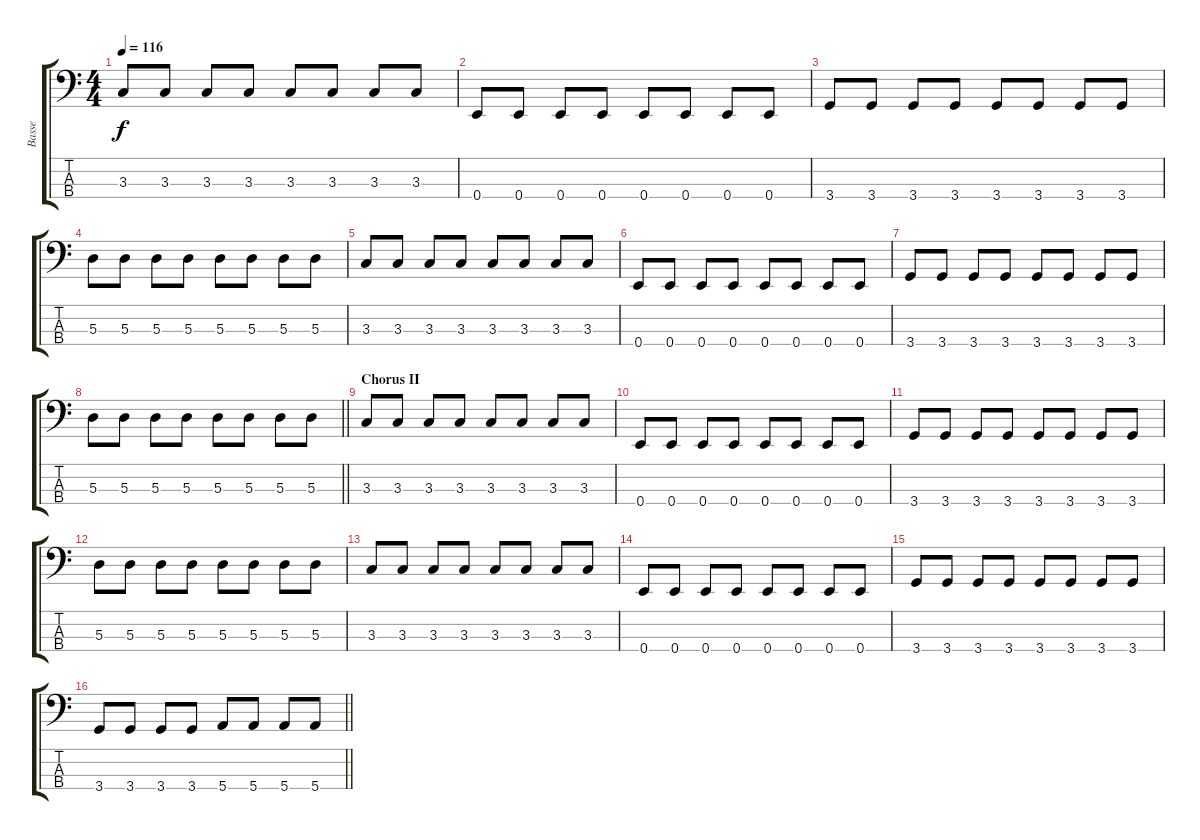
\track ("Basse" "Basse") {instrument electricbassfinger}
\staff {score tabs}
\tuning (G2 D2 A1 E1) {hide}
\ts (4 4)
\tempo 116
\clef f4
\ks c
3.3.8{dy f} 3.3.8 3.3.8 3.3.8 3.3.8 3.3.8 3.3.8 3.3.8 |
0.4.8 0.4.8 0.4.8 0.4.8 0.4.8 0.4.8 0.4.8 0.4.8 |
3.4.8 3.4.8 3.4.8 3.4.8 3.4.8 3.4.8 3.4.8 3.4.8 |
5.3.8 5.3.8 5.3.8 5.3.8 5.3.8 5.3.8 5.3.8 5.3.8 |
3.3.8 3.3.8 3.3.8 3.3.8 3.3.8 3.3.8 3.3.8 3.3.8 |
0.4.8 0.4.8 0.4.8 0.4.8 0.4.8 0.4.8 0.4.8 0.4.8 |
3.4.8 3.4.8 3.4.8 3.4.8 3.4.8 3.4.8 3.4.8 3.4.8 |
\barLineRight lightlight
5.3.8 5.3.8 5.3.8 5.3.8 5.3.8 5.3.8 5.3.8 5.3.8 |
\section ("" "Chorus II")
3.3.8 3.3.8 3.3.8 3.3.8 3.3.8 3.3.8 3.3.8 3.3.8 |
0.4.8 0.4.8 0.4.8 0.4.8 0.4.8 0.4.8 0.4.8 0.4.8 |
3.4.8 3.4.8 3.4.8 3.4.8 3.4.8 3.4.8 3.4.8 3.4.8 |
5.3.8 5.3.8 5.3.8 5.3.8 5.3.8 5.3.8 5.3.8 5.3.8 |
3.3.8 3.3.8 3.3.8 3.3.8 3.3.8 3.3.8 3.3.8 3.3.8 |
0.4.8 0.4.8 0.4.8 0.4.8 0.4.8 0.4.8 0.4.8 0.4.8 |
3.4.8 3.4.8 3.4.8 3.4.8 3.4.8 3.4.8 3.4.8 3.4.8 |
\barLineRight lightlight
3.4.8 3.4.8 3.4.8 3.4.8 5.4.8 5.4.8 5.4.8 5.4.8
